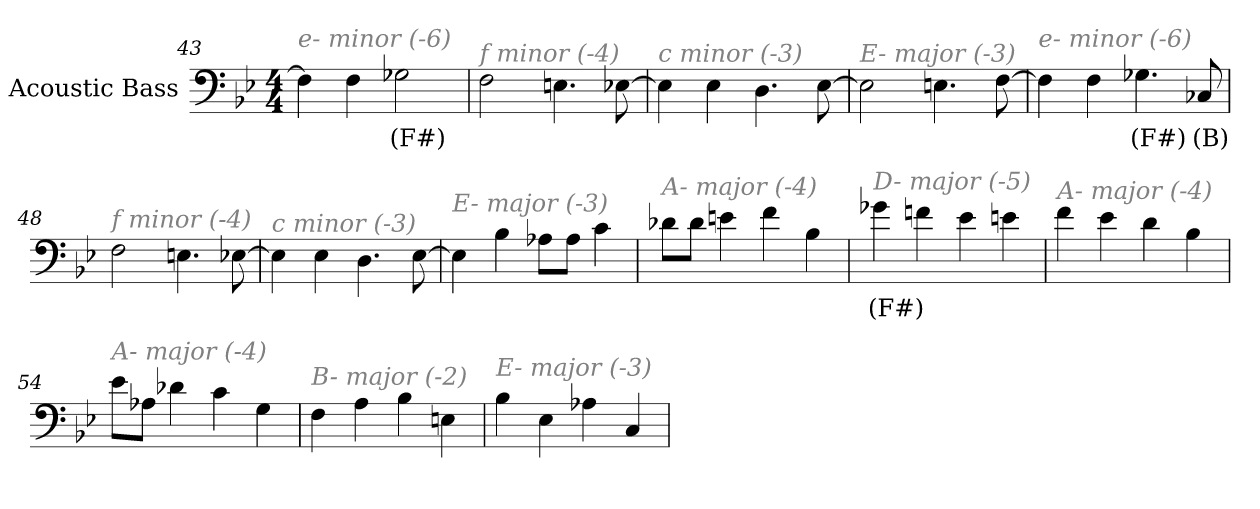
**kern	**text
*part1	*part1
*staff1	*staff1
*I"Acoustic Bass	*
*clefF4	*
*ITrd7c12	*
*k[b-e-]	*
*B-:	*
*M4/4	*
=43	=43
!LO:TX:i:color=#808080:t=e- minor (-6)	!
4FF]	.
4FF	.
2GG-Xi	(F#)
=44	=44
!LO:TX:i:color=#808080:t=f minor (-4)	!
2FF	.
4.EEn	.
[8EE-X	.
=45	=45
!LO:TX:i:color=#808080:t=c minor (-3)	!
4EE-]	.
4EE-	.
4.DD	.
[8EE-	.
=46	=46
!LO:TX:i:color=#808080:t=E- major (-3)	!
2EE-]	.
4.EEn	.
[8FF	.
=47	=47
!LO:TX:i:color=#808080:t=e- minor (-6)	!
4FF]	.
4FF	.
4.GG-Xi	(F#)
8CC-Xi	(B)
=48	=48
!LO:TX:i:color=#808080:t=f minor (-4)	!
2FF	.
4.EEn	.
[8EE-X	.
=49	=49
!LO:TX:i:color=#808080:t=c minor (-3)	!
4EE-]	.
4EE-	.
4.DD	.
[8EE-	.
=50	=50
!LO:TX:i:color=#808080:t=E- major (-3)	!
4EE-]	.
4BB-	.
8AA-XL	.
8AA-J	.
4C	.
=51	=51
!LO:TX:i:color=#808080:t=A- major (-4)	!
8D-XL	.
8D-J	.
4En	.
4F	.
4BB-	.
=52	=52
!LO:TX:i:color=#808080:t=D- major (-5)	!
4G-Xi	(F#)
4Fn	.
4E-	.
4En	.
=53	=53
!LO:TX:i:color=#808080:t=A- major (-4)	!
4F	.
4E-	.
4D	.
4BB-	.
=54	=54
!LO:TX:i:color=#808080:t=A- major (-4)	!
8E-L	.
8AA-XJ	.
4D-X	.
4C	.
4GG	.
=55	=55
!LO:TX:i:color=#808080:t=B- major (-2)	!
4FF	.
4AA	.
4BB-	.
4EEn	.
=56	=56
!LO:TX:i:color=#808080:t=E- major (-3)	!
4BB-	.
4EE-	.
4AA-X	.
4CC	.
=	=
*-	*-
